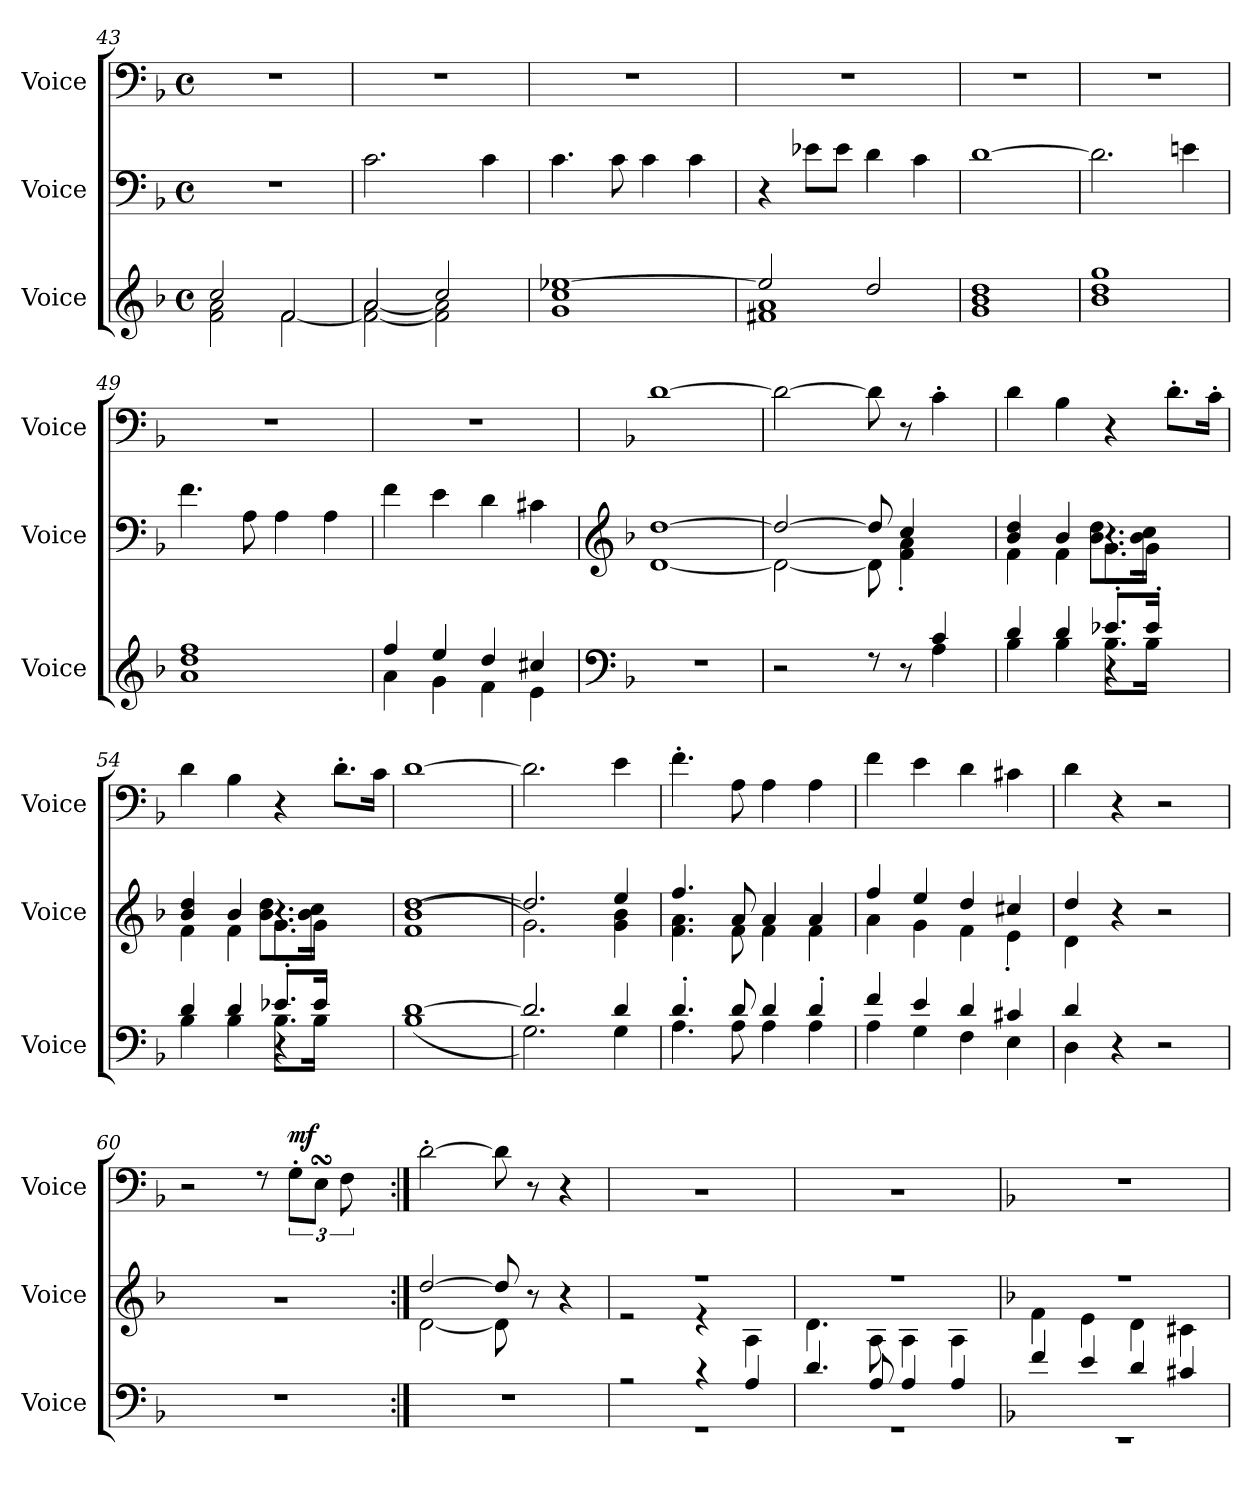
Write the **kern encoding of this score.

**kern	**kern	**kern	**dynam
*part3	*part2	*part1	*part1
*staff3	*staff2	*staff1	*staff1
*I"Voice	*I"Voice	*I"Voice	*
*I'Voice	*I'Voice	*I'Voice	*
*clefG2	*clefF4	*clefF4	*
*k[b-]	*k[b-]	*k[b-]	*
*M4/4	*M4/4	*M4/4	*
*met(c)	*met(c)	*met(c)	*
=43	=43	=43	=43
*^	*	*	*
2cc/	2f\ 2a\	1r	1r	.
2f/	[<2f\	.	.	.
=44	=44	=44	=44	=44
2a/	2f\_ [<2a\	2.c\	1r	.
2cc/	2f\] 2a\]	.	.	.
.	.	4c\	.	.
=45	=45	=45	=45	=45
*	*^	*	*	*
[>1ee-X	1cc	1g	4.c\	1r	.
.	.	.	8c\	.	.
.	.	.	4c\	.	.
.	.	.	4c\	.	.
=46	=46	=46	=46	=46	=46
2ee-/]	1a	1f#X	4r	1r	.
.	.	.	8e-X\L	.	.
.	.	.	8e-\J	.	.
2dd/	.	.	4d\	.	.
.	.	.	4c\	.	.
!!LO:LB:g=z
=47	=47	=47	=47	=47	=47
1dd	1b-	1g	[>1d	1r	.
=48	=48	=48	=48	=48	=48
1gg	1dd	1b-	2.d\]	1r	.
.	.	.	4en\	.	.
=49	=49	=49	=49	=49	=49
1ff	1dd	1a	4.f\	1r	.
.	.	.	8A\	.	.
.	.	.	4A\	.	.
.	.	.	4A\	.	.
*	*v	*v	*	*	*
=50	=50	=50	=50	=50
4ff/	4a\	4f\	1r	.
4ee/	4g\	4e\	.	.
4dd/	4f\	4d\	.	.
4cc#X/	4e\	4c#X\	.	.
*v	*v	*	*	*
!!LO:PB:g=z
=51	=51	=51	=51
*clefF4	*clefG2	*	*
*k[b-]	*k[b-]	*k[b-]	*
*	*^	*	*
1rF	[>1dd	[<1d	[>1d	.
=52	=52	=52	=52	=52
*^	*	*^	*	*
2rE	2.ryy	2dd/_	2d\_	8ryy	2d\_	.
*	*	*	*v	*v	*	*
8rE	.	8dd/]	8d\]	8d\]	.
*	*	*	*^	*	*
8r	.	8r	4f\'< 4a\'<	4cc/	8r	.
4A\	4c/	8ryy	.	.	4c'<\	.
.	.	8ryy	8ryy	8ryy	.	.
=53	=53	=53	=53	=53	=53	=53
*	*^	*	*	*	*	*
4d/	4B-\	2ryy	4b-/ 4dd/	4f\	2ryy	4d\	.
4d/	4B-\	.	4b-/	4f\	.	4B-\	.
8.e-X'>/L	4r	8.B-\L	4r	8.g\L	8.b-\ 8.dd\L	4r	.
16e-'>/Jk	.	16B-\Jk	.	16g\Jk	16b-\ 16cc\Jk	.	.
4ryy	4ryy	4ryy	4ryy	4ryy	4ryy	8.d'<\L	.
.	.	.	.	.	.	16c'<\Jk	.
=54	=54	=54	=54	=54	=54	=54	=54
4d/	4B-\	2ryy	4b-/ 4dd/	4f\	2ryy	4d\	.
4d/	4B-\	.	4b-/	4f\	.	4B-\	.
8.e-X'>/L	4r	8.B-\L	4r	8.g\L	8.b-\ 8.dd\L	4r	.
16e-/Jk	.	16B-\Jk	.	16g\Jk	16b-\ 16cc\Jk	.	.
4ryy	4ryy	4ryy	4ryy	4ryy	4ryy	8.d'<\L	.
.	.	.	.	.	.	16c\Jk	.
*	*v	*v	*	*	*	*	*
=55	=55	=55	=55	=55	=55	=55
[>1d	(<1B-	[>1dd	1b-	(<1f	[>1d	.
*	*	*	*v	*v	*	*
!!LO:LB:g=z
=56	=56	=56	=56	=56	=56
2.d/]	2.G\)	2.dd/]	2.g\)	2.d\]	.
4d/	4G\	4ee/	4g\ 4b-\	4e\	.
=57	=57	=57	=57	=57	=57
4.d'>/	4.A\	4.ff/	4.f\ 4.a\	4.f'<\	.
8d/	8A\	8a/	8f\	8A\	.
4d/	4A\	4a/	4f\	4A\	.
4d'>/	4A\	4a/	4f\	4A\	.
=58	=58	=58	=58	=58	=58
4f/	4A\	4ff/	4a\	4f\	.
4e/	4G\	4ee/	4g\	4e\	.
4d/	4F\	4dd/	4f\	4d\	.
4c#X/	4E\	4cc#X/	4e'<\	4c#X\	.
=59	=59	=59	=59	=59	=59
4d/	4D\	4dd/	4d\	4d\	.
2.ryy	4r	4r	2.ryy	4r	.
.	2rE	2rcc	.	2rE	.
*v	*v	*	*	*	*
*	*v	*v	*	*
!!LO:LB:g=z
=60	=60	=60	=60
1rF	1rcc	2rE	.
.	.	8rE	.
!	!	!	!LO:DY:a
.	.	12G'<\L	mf
.	.	12EsSsS\J	.
.	.	12FZ<\	.
.	.	8ryy	.
=61:|!	=61:|!	=61:|!	=61:|!
*	*^	*	*
1rF	[>2dd/	[<2d\	[>2d'>\	.
.	8dd/]	8d\]	8d\]	.
.	8r	4.ryy	8r	.
.	4r	.	4r	.
=62	=62	=62	=62	=62
*^	*	*	*	*
2rA	1rGG	1rff	2rf	1rE	.
4rc	.	.	4re	.	.
4A/	.	.	4A\	.	.
=63	=63	=63	=63	=63	=63
4.d/	1rGG	1rff	4.d\	1rE	.
8A/	.	.	8A\	.	.
4A/	.	.	4A\	.	.
4A/	.	.	4A\	.	.
!!LO:PB:g=z
=64	=64	=64	=64	=64	=64
*k[b-]	*	*k[b-]	*	*k[b-]	*
4f/	1rFF	1rff	4f\	1r	.
4e/	.	.	4e\	.	.
4d/	.	.	4d\	.	.
4c#X/	.	.	4c#X\	.	.
*v	*v	*	*	*	*
*	*v	*v	*	*
=	=	=	=
*-	*-	*-	*-
